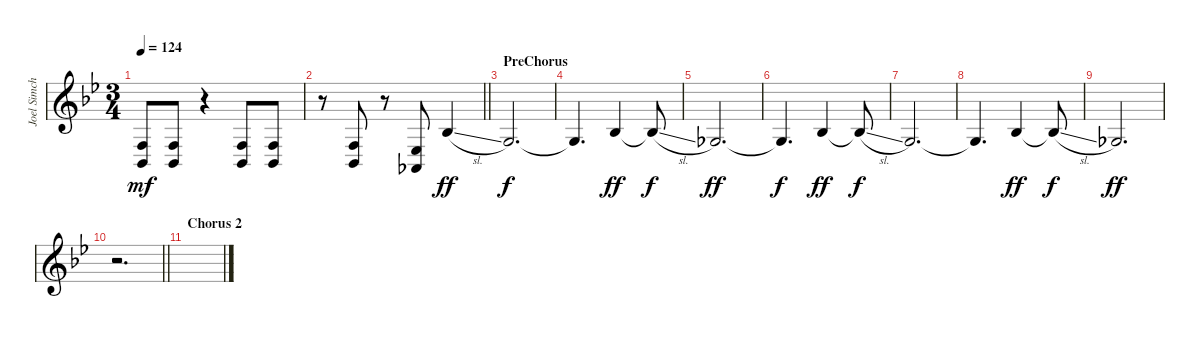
\track ("Joel Simches (organ)" "Joel Simch") {instrument rockorgan}
\staff {score}
\tuning (D4 A3 Gb3 D3 A2 D2) {hide}
\ts (3 4)
\tempo 124
\clef g2
\ks bb
(8.5 8.6).8{dy mf} (8.5 8.6).8 r.4 (8.5 8.6).8 (8.5 8.6).8 |
\barLineRight lightlight
r.8 (8.5 8.6).8 r.8 (6.5 6.6).8 8.4{sl}.4{dy ff} |
\section ("" "PreChorus")
5.4.2{d dy f} |
5.4{t}.4{d} 8.4.4{dy ff} 8.4{sl t}.8{dy f} |
4.4.2{d dy ff} |
4.4{t}.4{d dy f} 8.4.4{dy ff} 8.4{sl t}.8{dy f} |
5.4.2{d} |
5.4{t}.4{d} 8.4.4{dy ff} 8.4{sl t}.8{dy f} |
4.4.2{d dy ff} |
\barLineRight lightlight
r.2{d} |
\section ("" "Chorus 2")
